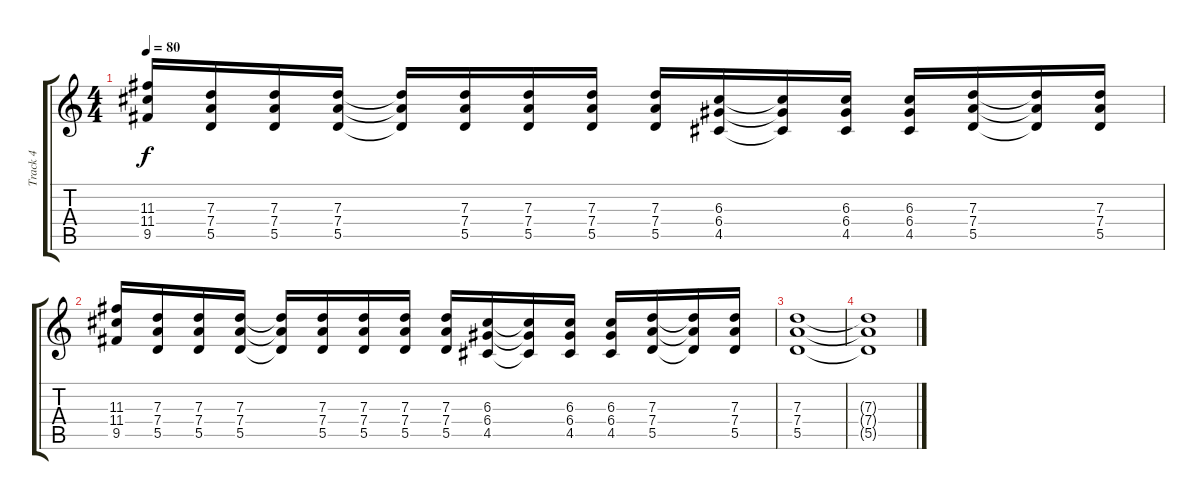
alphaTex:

\track ("Track 4" "Track 4") {instrument distortionguitar}
\staff {score tabs}
\tuning (E4 B3 G3 D3 A2 E2) {hide}
\ts (4 4)
\tempo 80
\clef g2
\ks c
(11.3 11.4 9.5).16{dy f} (7.3 7.4 5.5).16 (7.3 7.4 5.5).16 (7.3 7.4 5.5).16 (7.3{t} 7.4{t} 5.5{t}).16 (7.3 7.4 5.5).16 (7.3 7.4 5.5).16 (7.3 7.4 5.5).16 (7.3 7.4 5.5).16 (6.3 6.4 4.5).16 (6.3{t} 6.4{t} 4.5{t}).16 (6.3 6.4 4.5).16 (6.3 6.4 4.5).16 (7.3 7.4 5.5).16 (7.3{t} 7.4{t} 5.5{t}).16 (7.3 7.4 5.5).16 |
(11.3 11.4 9.5).16 (7.3 7.4 5.5).16 (7.3 7.4 5.5).16 (7.3 7.4 5.5).16 (7.3{t} 7.4{t} 5.5{t}).16 (7.3 7.4 5.5).16 (7.3 7.4 5.5).16 (7.3 7.4 5.5).16 (7.3 7.4 5.5).16 (6.3 6.4 4.5).16 (6.3{t} 6.4{t} 4.5{t}).16 (6.3 6.4 4.5).16 (6.3 6.4 4.5).16 (7.3 7.4 5.5).16 (7.3{t} 7.4{t} 5.5{t}).16 (7.3 7.4 5.5).16 |
(7.3 7.4 5.5).1{volume 0} |
(7.3{t} 7.4{t} 5.5{t}).1
